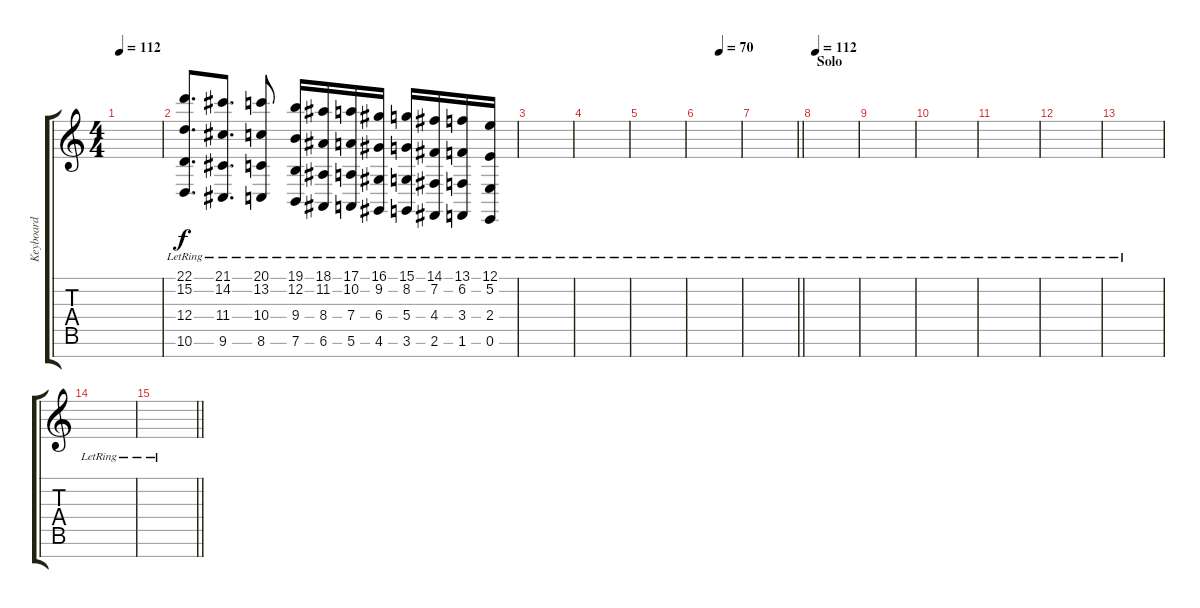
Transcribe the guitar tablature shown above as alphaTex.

\track ("Keyboard" "Keyboard") {instrument lead1square}
\staff {score tabs}
\tuning (E4 B3 G3 D3 A2 E2 B1) {hide}
\ts (4 4)
\tempo 112
\clef g2
\ks c
|
(22.1{lr} 15.2{lr} 12.4{lr} 10.6{lr}).8{d instrument acousticgrandpiano} (21.1{lr} 14.2{lr} 11.4{lr} 9.6{lr}).8{d} (20.1{lr} 13.2{lr} 10.4{lr} 8.6{lr}).8 (19.1{lr} 12.2{lr} 9.4{lr} 7.6{lr}).16 (18.1{lr} 11.2{lr} 8.4{lr} 6.6{lr}).16 (17.1{lr} 10.2{lr} 7.4{lr} 5.6{lr}).16 (16.1{lr} 9.2{lr} 6.4{lr} 4.6{lr}).16 (15.1{lr} 8.2{lr} 5.4{lr} 3.6{lr}).16 (14.1{lr} 7.2{lr} 4.4{lr} 2.6{lr}).16 (13.1{lr} 6.2{lr} 3.4{lr} 1.6{lr}).16 (12.1{lr} 5.2{lr} 2.4{lr} 0.6{lr}).16 |
|
|
|
\tempo (70 0.5)
|
\barLineRight lightlight
|
\section ("" "Solo")
\tempo 112
|
|
|
|
|
|
|
\barLineRight lightlight
